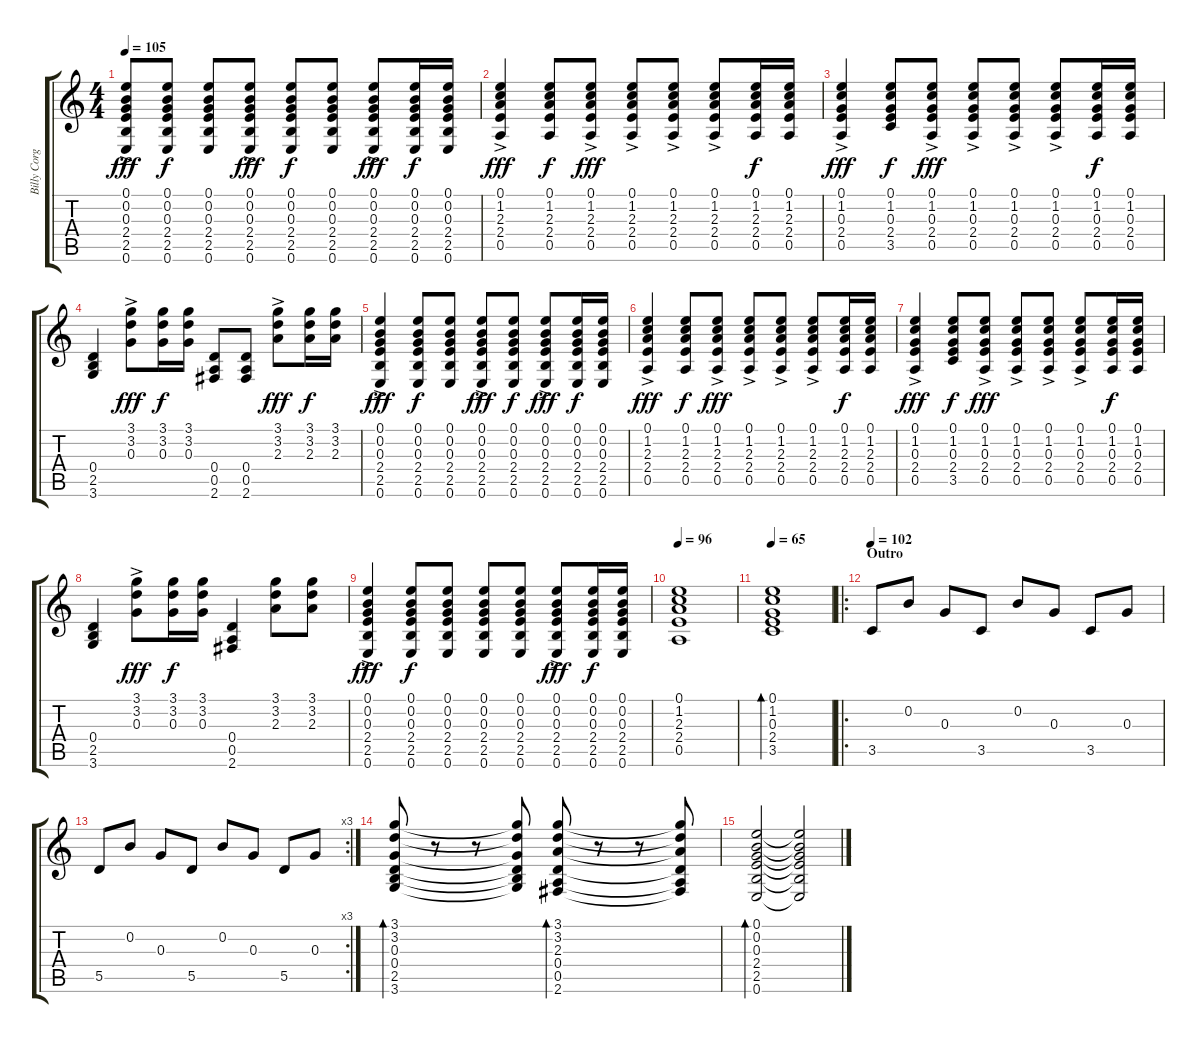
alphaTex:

\track ("Billy Corgan (Acoustic Guitar)" "Billy Corg") {instrument acousticguitarnylon}
\staff {score tabs}
\tuning (E4 B3 G3 D3 A2 E2) {hide}
\ts (4 4)
\tempo 105
\clef g2
\ks c
(0.1{ac} 0.2{ac} 0.3{ac} 2.4{ac} 2.5{ac} 0.6{ac}).8{dy fff} (0.1 0.2 0.3 2.4 2.5 0.6).8{dy f} (0.1 0.2 0.3 2.4 2.5 0.6).8 (0.1{ac} 0.2{ac} 0.3{ac} 2.4{ac} 2.5{ac} 0.6{ac}).8{dy fff} (0.1 0.2 0.3 2.4 2.5 0.6).8{dy f} (0.1 0.2 0.3 2.4 2.5 0.6).8 (0.1{ac} 0.2{ac} 0.3{ac} 2.4{ac} 2.5{ac} 0.6{ac}).8{dy fff} (0.1 0.2 0.3 2.4 2.5 0.6).16{dy f} (0.1 0.2 0.3 2.4 2.5 0.6).16 |
(0.1{ac} 1.2{ac} 2.3{ac} 2.4{ac} 0.5{ac}).4{dy fff} (0.1 1.2 2.3 2.4 0.5).8{dy f} (0.1{ac} 1.2{ac} 2.3{ac} 2.4{ac} 0.5{ac}).8{dy fff} (0.1{ac} 1.2{ac} 2.3{ac} 2.4{ac} 0.5{ac}).8 (0.1{ac} 1.2{ac} 2.3{ac} 2.4{ac} 0.5{ac}).8 (0.1{ac} 1.2{ac} 2.3{ac} 2.4{ac} 0.5{ac}).8 (0.1 1.2 2.3 2.4 0.5).16{dy f} (0.1 1.2 2.3 2.4 0.5).16 |
(0.1{ac} 1.2{ac} 0.3{ac} 2.4{ac} 0.5{ac}).4{dy fff} (0.1 1.2 0.3 2.4 3.5).8{dy f} (0.1{ac} 1.2{ac} 0.3{ac} 2.4{ac} 0.5{ac}).8{dy fff} (0.1{ac} 1.2{ac} 0.3{ac} 2.4{ac} 0.5{ac}).8 (0.1{ac} 1.2{ac} 0.3{ac} 2.4{ac} 0.5{ac}).8 (0.1{ac} 1.2{ac} 0.3{ac} 2.4{ac} 0.5{ac}).8 (0.1 1.2 0.3 2.4 0.5).16{dy f} (0.1 1.2 0.3 2.4 0.5).16 |
(0.4 2.5 3.6).4 (3.1{ac} 3.2{ac} 0.3{ac}).8{dy fff} (3.1 3.2 0.3).16{dy f} (3.1 3.2 0.3).16 (0.4 0.5 2.6).8 (0.4 0.5 2.6).8 (3.1{ac} 3.2{ac} 2.3{ac}).8{dy fff} (3.1 3.2 2.3).16{dy f} (3.1 3.2 2.3).16 |
(0.1{ac} 0.2{ac} 0.3{ac} 2.4{ac} 2.5{ac} 0.6{ac}).4{dy fff} (0.1 0.2 0.3 2.4 2.5 0.6).8{dy f} (0.1 0.2 0.3 2.4 2.5 0.6).8 (0.1{ac} 0.2{ac} 0.3{ac} 2.4{ac} 2.5{ac} 0.6{ac}).8{dy fff} (0.1 0.2 0.3 2.4 2.5 0.6).8{dy f} (0.1{ac} 0.2{ac} 0.3{ac} 2.4{ac} 2.5{ac} 0.6{ac}).8{dy fff} (0.1 0.2 0.3 2.4 2.5 0.6).16{dy f} (0.1 0.2 0.3 2.4 2.5 0.6).16 |
(0.1{ac} 1.2{ac} 2.3{ac} 2.4{ac} 0.5{ac}).4{dy fff} (0.1 1.2 2.3 2.4 0.5).8{dy f} (0.1{ac} 1.2{ac} 2.3{ac} 2.4{ac} 0.5{ac}).8{dy fff} (0.1{ac} 1.2{ac} 2.3{ac} 2.4{ac} 0.5{ac}).8 (0.1{ac} 1.2{ac} 2.3{ac} 2.4{ac} 0.5{ac}).8 (0.1{ac} 1.2{ac} 2.3{ac} 2.4{ac} 0.5{ac}).8 (0.1 1.2 2.3 2.4 0.5).16{dy f} (0.1 1.2 2.3 2.4 0.5).16 |
(0.1{ac} 1.2{ac} 0.3{ac} 2.4{ac} 0.5{ac}).4{dy fff} (0.1 1.2 0.3 2.4 3.5).8{dy f} (0.1{ac} 1.2{ac} 0.3{ac} 2.4{ac} 0.5{ac}).8{dy fff} (0.1{ac} 1.2{ac} 0.3{ac} 2.4{ac} 0.5{ac}).8 (0.1{ac} 1.2{ac} 0.3{ac} 2.4{ac} 0.5{ac}).8 (0.1{ac} 1.2{ac} 0.3{ac} 2.4{ac} 0.5{ac}).8 (0.1 1.2 0.3 2.4 0.5).16{dy f} (0.1 1.2 0.3 2.4 0.5).16 |
(0.4 2.5 3.6).4 (3.1{ac} 3.2{ac} 0.3{ac}).8{dy fff} (3.1 3.2 0.3).16{dy f} (3.1 3.2 0.3).16 (0.4 0.5 2.6).4 (3.1 3.2 2.3).8 (3.1 3.2 2.3).8 |
(0.1{ac} 0.2{ac} 0.3{ac} 2.4{ac} 2.5{ac} 0.6{ac}).4{dy fff} (0.1 0.2 0.3 2.4 2.5 0.6).8{dy f} (0.1 0.2 0.3 2.4 2.5 0.6).8 (0.1 0.2 0.3 2.4 2.5 0.6).8 (0.1 0.2 0.3 2.4 2.5 0.6).8 (0.1{ac} 0.2{ac} 0.3{ac} 2.4{ac} 2.5{ac} 0.6{ac}).8{dy fff} (0.1 0.2 0.3 2.4 2.5 0.6).16{dy f} (0.1 0.2 0.3 2.4 2.5 0.6).16 |
\section ("" "")
\tempo 96
(0.1 1.2 2.3 2.4 0.5).1 |
\tempo 65
(0.1 1.2 0.3 2.4 3.5).1{bd 240} |
\ro
\section ("" "Outro")
\tempo 102
3.5.8 0.2.8 0.3.8 3.5.8 0.2.8 0.3.8 3.5.8 0.3.8 |
\rc 3
5.5.8 0.2.8 0.3.8 5.5.8 0.2.8 0.3.8 5.5.8 0.3.8 |
(3.1 3.2 0.3 0.4 2.5 3.6).8{bd 120} r.8 r.8 (3.1{t} 3.2{t} 0.3{t} 0.4{t} 2.5{t} 3.6{t}).8 (3.1 3.2 2.3 0.4 0.5 2.6).8{bd 120} r.8 r.8 (3.1{t} 3.2{t} 2.3{t} 0.4{t} 0.5{t} 2.6{t}).8 |
(0.1 0.2 0.3 2.4 2.5 0.6).2{bd 240} (0.1{t} 0.2{t} 0.3{t} 2.4{t} 2.5{t} 0.6{t}).2
